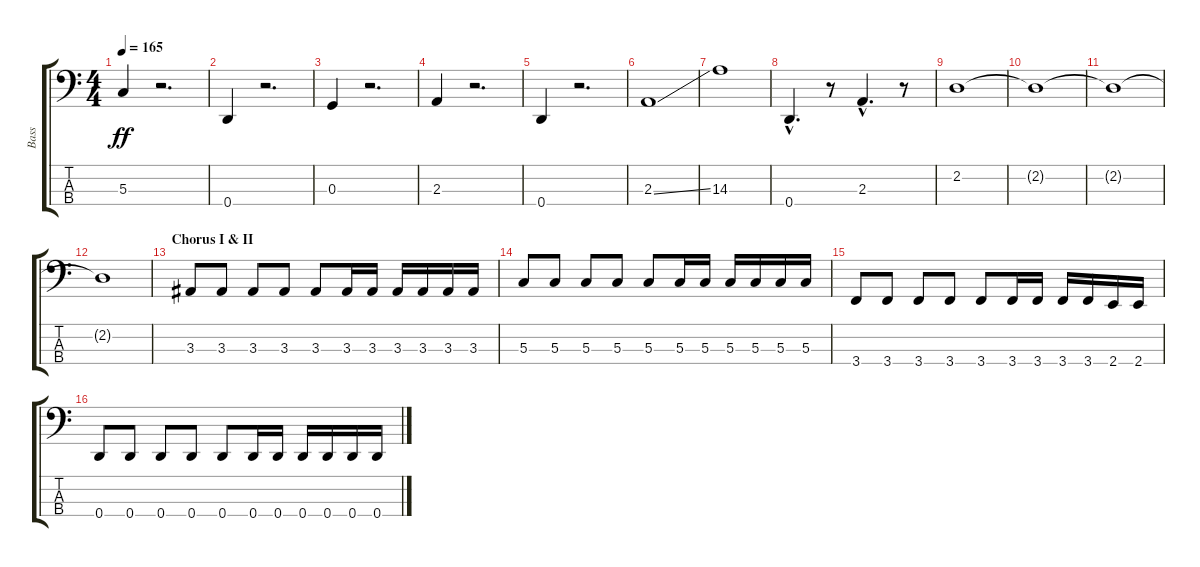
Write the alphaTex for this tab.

\track ("Bass" "Bass") {instrument electricbasspick}
\staff {score tabs}
\tuning (F2 C2 G1 D1) {hide}
\ts (4 4)
\tempo 165
\clef f4
\ks c
5.3.4{dy ff} r.2{d} |
0.4.4 r.2{d} |
0.3.4 r.2{d} |
2.3.4 r.2{d} |
0.4.4 r.2{d} |
2.3{ss}.1 |
14.3.1 |
0.4{hac}.4{d} r.8 2.3{hac}.4{d} r.8 |
2.2.1 |
2.2{t}.1 |
2.2{t}.1 |
2.2{t}.1 |
\section ("" "Chorus I & II")
3.3.8 3.3.8 3.3.8 3.3.8 3.3.8 3.3.16 3.3.16 3.3.16 3.3.16 3.3.16 3.3.16 |
5.3.8 5.3.8 5.3.8 5.3.8 5.3.8 5.3.16 5.3.16 5.3.16 5.3.16 5.3.16 5.3.16 |
3.4.8 3.4.8 3.4.8 3.4.8 3.4.8 3.4.16 3.4.16 3.4.16 3.4.16 2.4.16 2.4.16 |
0.4.8 0.4.8 0.4.8 0.4.8 0.4.8 0.4.16 0.4.16 0.4.16 0.4.16 0.4.16 0.4.16
